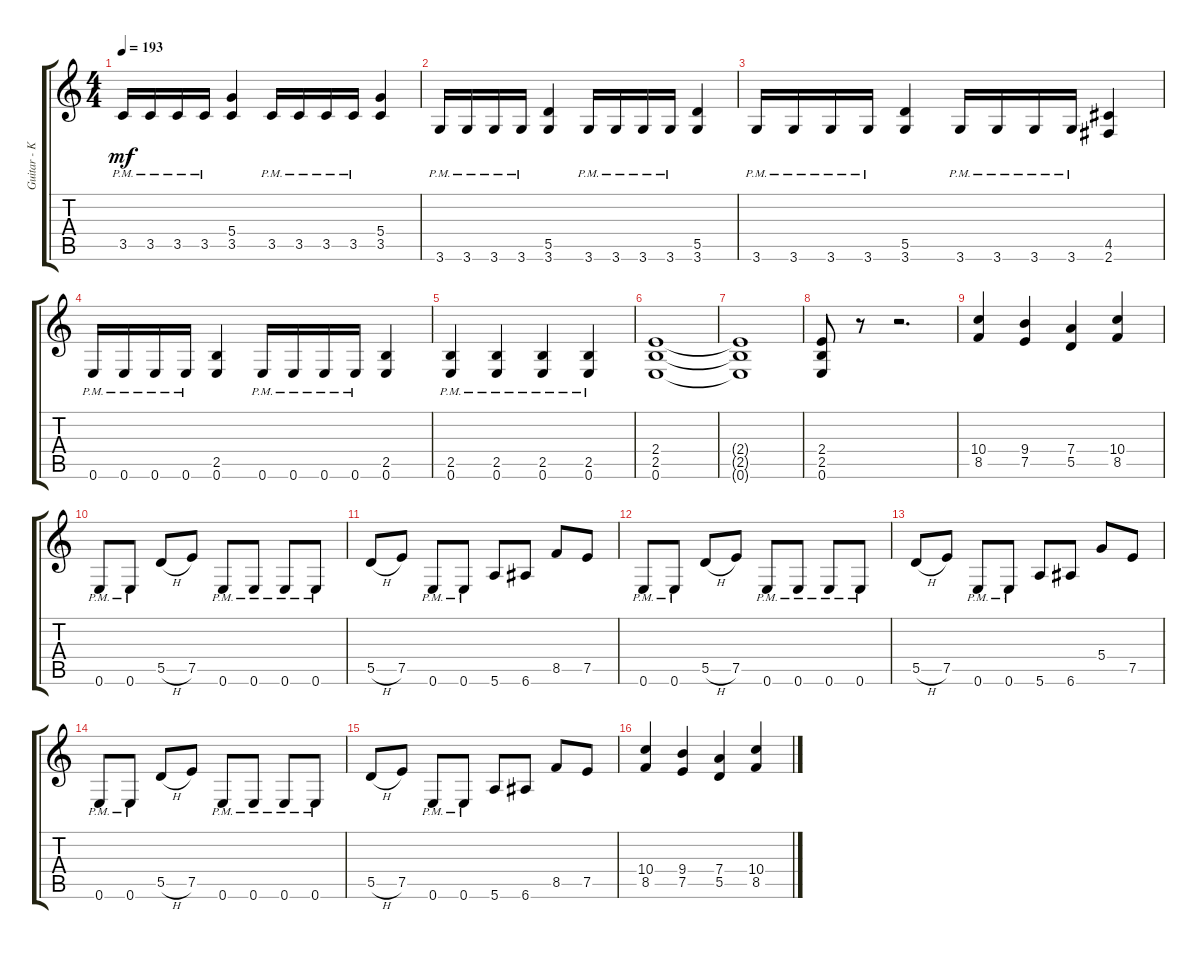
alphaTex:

\track ("Guitar - Kirk" "Guitar - K") {instrument distortionguitar}
\staff {score tabs}
\tuning (E4 B3 G3 D3 A2 E2) {hide}
\ts (4 4)
\tempo 193
\clef g2
\ks c
3.5{pm}.16{dy mf} 3.5{pm}.16 3.5{pm}.16 3.5{pm}.16 (5.4 3.5).4 3.5{pm}.16 3.5{pm}.16 3.5{pm}.16 3.5{pm}.16 (5.4 3.5).4 |
3.6{pm}.16 3.6{pm}.16 3.6{pm}.16 3.6{pm}.16 (5.5 3.6).4 3.6{pm}.16 3.6{pm}.16 3.6{pm}.16 3.6{pm}.16 (5.5 3.6).4 |
3.6{pm}.16 3.6{pm}.16 3.6{pm}.16 3.6{pm}.16 (5.5 3.6).4 3.6{pm}.16 3.6{pm}.16 3.6{pm}.16 3.6{pm}.16 (4.5 2.6).4 |
0.6{pm}.16 0.6{pm}.16 0.6{pm}.16 0.6{pm}.16 (2.5 0.6).4 0.6{pm}.16 0.6{pm}.16 0.6{pm}.16 0.6{pm}.16 (2.5 0.6).4 |
(2.5{pm} 0.6{pm}).4 (2.5{pm} 0.6{pm}).4 (2.5{pm} 0.6{pm}).4 (2.5{pm} 0.6{pm}).4 |
(2.4 2.5 0.6).1 |
(2.4{t} 2.5{t} 0.6{t}).1 |
(2.4 2.5 0.6).8 r.8 r.2{d} |
(10.4 8.5).4 (9.4 7.5).4 (7.4 5.5).4 (10.4 8.5).4 |
0.6{pm}.8 0.6{pm}.8 5.5{h}.8 7.5.8 0.6{pm}.8 0.6{pm}.8 0.6{pm}.8 0.6{pm}.8 |
5.5{h}.8 7.5.8 0.6{pm}.8 0.6{pm}.8 5.6.8 6.6.8 8.5.8 7.5.8 |
0.6{pm}.8 0.6{pm}.8 5.5{h}.8 7.5.8 0.6{pm}.8 0.6{pm}.8 0.6{pm}.8 0.6{pm}.8 |
5.5{h}.8 7.5.8 0.6{pm}.8 0.6{pm}.8 5.6.8 6.6.8 5.4.8 7.5.8 |
0.6{pm}.8 0.6{pm}.8 5.5{h}.8 7.5.8 0.6{pm}.8 0.6{pm}.8 0.6{pm}.8 0.6{pm}.8 |
5.5{h}.8 7.5.8 0.6{pm}.8 0.6{pm}.8 5.6.8 6.6.8 8.5.8 7.5.8 |
(10.4 8.5).4 (9.4 7.5).4 (7.4 5.5).4 (10.4 8.5).4
